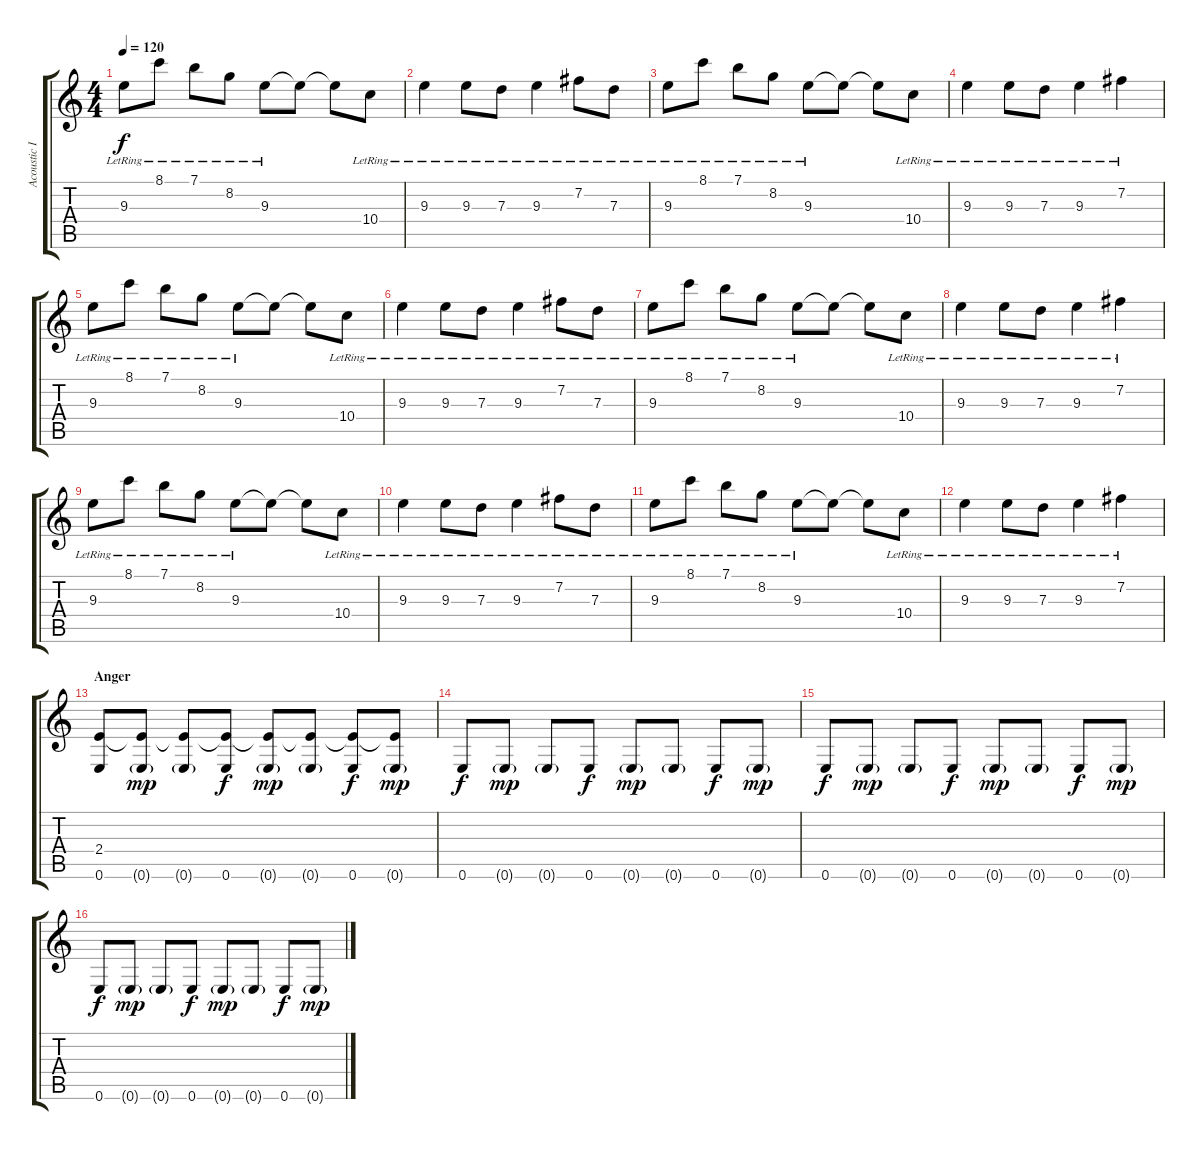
\track ("Acoustic I" "Acoustic I") {instrument acousticguitarnylon}
\staff {score tabs}
\tuning (E4 B3 G3 D3 A2 E2) {hide}
\ts (4 4)
\tempo 120
\clef g2
\ks c
9.3{lr}.8{dy f} 8.1{lr}.8 7.1{lr}.8 8.2{lr}.8 9.3{lr}.8 9.3{t}.8 9.3{t}.8 10.4{lr}.8 |
9.3{lr}.4 9.3{lr}.8 7.3{lr}.8 9.3{lr}.4 7.2{lr}.8 7.3{lr}.8 |
9.3{lr}.8 8.1{lr}.8 7.1{lr}.8 8.2{lr}.8 9.3{lr}.8 9.3{t}.8 9.3{t}.8 10.4{lr}.8 |
9.3{lr}.4 9.3{lr}.8 7.3{lr}.8 9.3{lr}.4 7.2{lr}.4 |
9.3{lr}.8 8.1{lr}.8 7.1{lr}.8 8.2{lr}.8 9.3{lr}.8 9.3{t}.8 9.3{t}.8 10.4{lr}.8 |
9.3{lr}.4 9.3{lr}.8 7.3{lr}.8 9.3{lr}.4 7.2{lr}.8 7.3{lr}.8 |
9.3{lr}.8 8.1{lr}.8 7.1{lr}.8 8.2{lr}.8 9.3{lr}.8 9.3{t}.8 9.3{t}.8 10.4{lr}.8 |
9.3{lr}.4 9.3{lr}.8 7.3{lr}.8 9.3{lr}.4 7.2{lr}.4 |
9.3{lr}.8 8.1{lr}.8 7.1{lr}.8 8.2{lr}.8 9.3{lr}.8 9.3{t}.8 9.3{t}.8 10.4{lr}.8 |
9.3{lr}.4 9.3{lr}.8 7.3{lr}.8 9.3{lr}.4 7.2{lr}.8 7.3{lr}.8 |
9.3{lr}.8 8.1{lr}.8 7.1{lr}.8 8.2{lr}.8 9.3{lr}.8 9.3{t}.8 9.3{t}.8 10.4{lr}.8 |
9.3{lr}.4 9.3{lr}.8 7.3{lr}.8 9.3{lr}.4 7.2{lr}.4 |
\section ("" "Anger")
(2.4 0.6).8 (2.4{t} 0.6{g}).8{dy mp} (2.4{t} 0.6{g}).8 (2.4{t} 0.6).8{dy f} (2.4{t} 0.6{g}).8{dy mp} (2.4{t} 0.6{g}).8 (2.4{t} 0.6).8{dy f} (2.4{t} 0.6{g}).8{dy mp} |
0.6.8{dy f} 0.6{g}.8{dy mp} 0.6{g}.8 0.6.8{dy f} 0.6{g}.8{dy mp} 0.6{g}.8 0.6.8{dy f} 0.6{g}.8{dy mp} |
0.6.8{dy f} 0.6{g}.8{dy mp} 0.6{g}.8 0.6.8{dy f} 0.6{g}.8{dy mp} 0.6{g}.8 0.6.8{dy f} 0.6{g}.8{dy mp} |
0.6.8{dy f} 0.6{g}.8{dy mp} 0.6{g}.8 0.6.8{dy f} 0.6{g}.8{dy mp} 0.6{g}.8 0.6.8{dy f} 0.6{g}.8{dy mp}
